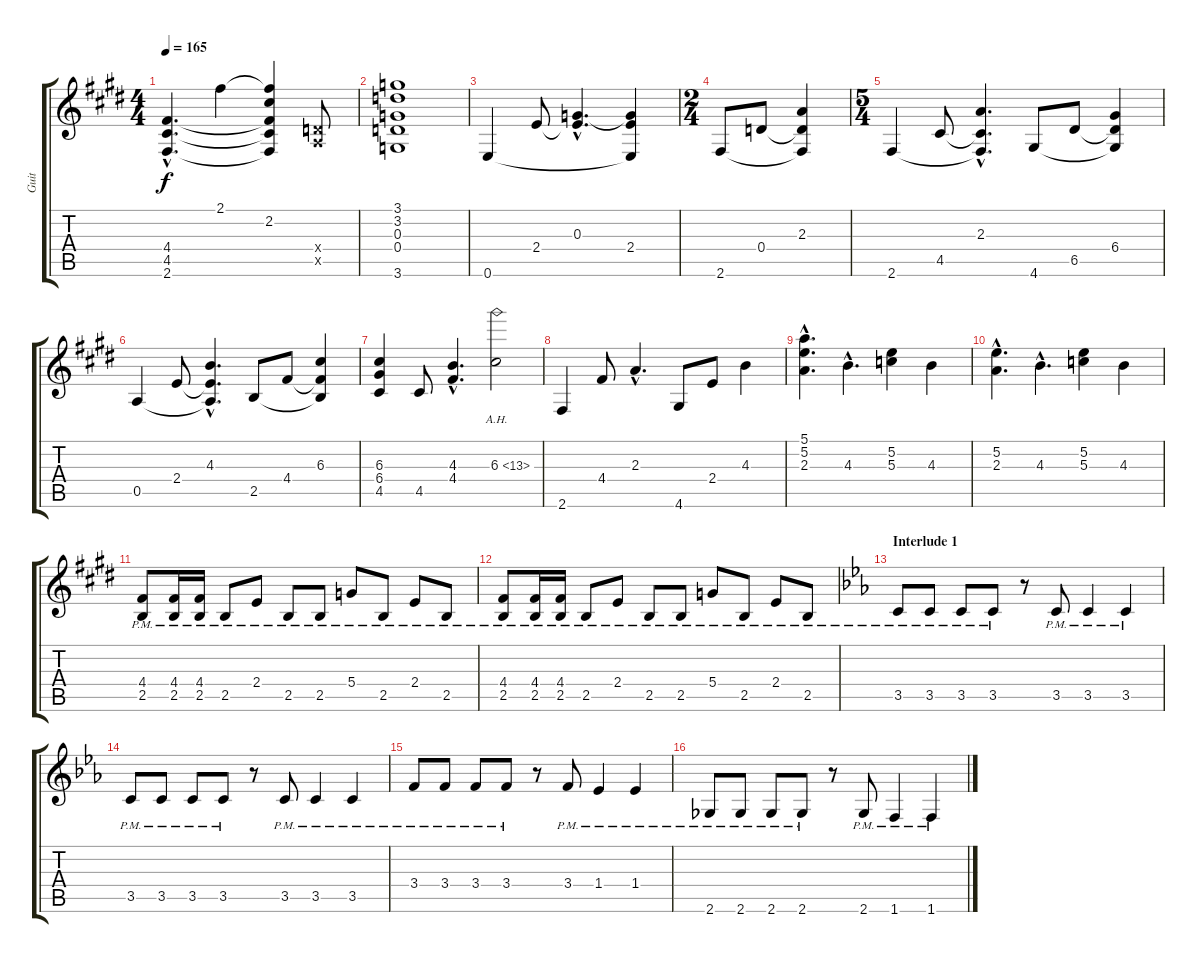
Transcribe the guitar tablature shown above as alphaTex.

\track ("Guit" "Guit") {instrument distortionguitar}
\staff {score tabs}
\tuning (E4 B3 G3 D3 A2 E2) {hide}
\ts (4 4)
\tempo 165
\clef g2
\ks e
(4.4{hac} 4.5{hac} 2.6{hac}).4{d dy f} 2.1.4 (2.1{t} 2.2 4.4{t} 4.5{t} 2.6{t}).4 (0.4{x} 0.5{x}).8 |
(3.1 3.2 0.3 0.4 3.6).1 |
0.6.4 2.4.8 (0.3{hac} 2.4{hac t}).4{d} (0.3{t} 2.4 0.6{t}).4 |
\ts (2 4)
2.6.8 0.4.8 (2.3 0.4{t} 2.6{t}).4 |
\ts (5 4)
2.6.4 4.5.8 (2.3{hac} 4.5{hac t} 2.6{hac t}).4{d} 4.6.8 6.5.8 (6.4 6.5{t} 4.6{t}).4 |
0.5.4 2.4.8 (4.3{hac} 2.4{hac t} 0.5{hac t}).4{d} 2.5.8 4.4.8 (6.3 4.4{t} 2.5{t}).4 |
(6.3 6.4 4.5).4 4.5.8 (4.3{hac} 4.4{hac}).4{d} 6.3{ah 7}.2 |
2.6.4 4.4.8 2.3{hac}.4{d} 4.6.8 2.4.8 4.3.4 |
(5.1{hac} 5.2{hac} 2.3{hac}).4{d} 4.3{hac}.4{d} (5.2 5.3).4 4.3.4 |
(5.2{hac} 2.3{hac}).4{d} 4.3{hac}.4{d} (5.2 5.3).4 4.3.4 |
(4.4{pm} 2.5{pm}).8 (4.4{pm} 2.5{pm}).16 (4.4{pm} 2.5{pm}).16 2.5{pm}.8 2.4{pm}.8 2.5{pm}.8 2.5{pm}.8 5.4{pm}.8 2.5{pm}.8 2.4{pm}.8 2.5{pm}.8 |
(4.4{pm} 2.5{pm}).8 (4.4{pm} 2.5{pm}).16 (4.4{pm} 2.5{pm}).16 2.5{pm}.8 2.4{pm}.8 2.5{pm}.8 2.5{pm}.8 5.4{pm}.8 2.5{pm}.8 2.4{pm}.8 2.5{pm}.8 |
\section ("" "Interlude 1")
\ks eb
3.5{pm}.8 3.5{pm}.8 3.5{pm}.8 3.5{pm}.8 r.8 3.5{pm}.8 3.5{pm}.4 3.5{pm}.4 |
3.5{pm}.8 3.5{pm}.8 3.5{pm}.8 3.5{pm}.8 r.8 3.5{pm}.8 3.5{pm}.4 3.5{pm}.4 |
3.4{pm}.8 3.4{pm}.8 3.4{pm}.8 3.4{pm}.8 r.8 3.4{pm}.8 1.4{pm}.4 1.4{pm}.4 |
2.6{pm}.8 2.6{pm}.8 2.6{pm}.8 2.6{pm}.8 r.8 2.6{pm}.8 1.6{pm}.4 1.6{pm}.4
